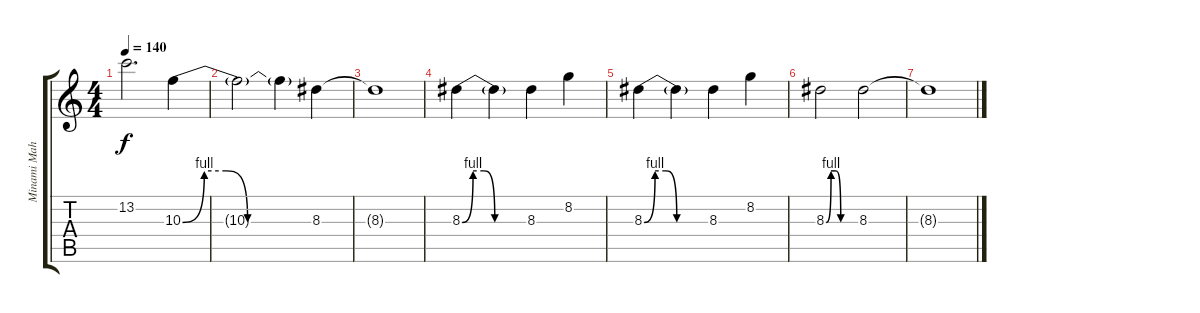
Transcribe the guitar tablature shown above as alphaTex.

\track ("Minami Maho" "Minami Mah") {instrument acousticguitarsteel}
\staff {score tabs}
\tuning (E4 B3 G3 D3 A2 E2) {hide}
\ts (4 4)
\tempo 140
\clef g2
\ks c
13.2{t}.2{d dy f} 10.3{be (custom 0 0 10 4 20 4 30 0 60 0)}.4 |
10.3{t}.2 10.3{t}.4 8.3.4 |
8.3{t}.1 |
8.3{be (custom 0 0 10 4 20 4 30 0 60 0)}.4 8.3{t}.4 8.3.4 8.2.4 |
8.3{be (custom 0 0 10 4 20 4 30 0 60 0)}.4 8.3{t}.4 8.3.4 8.2.4 |
8.3{be (custom 0 0 10 4 20 4 30 0 60 0)}.2 8.3.2 |
8.3{t}.1
